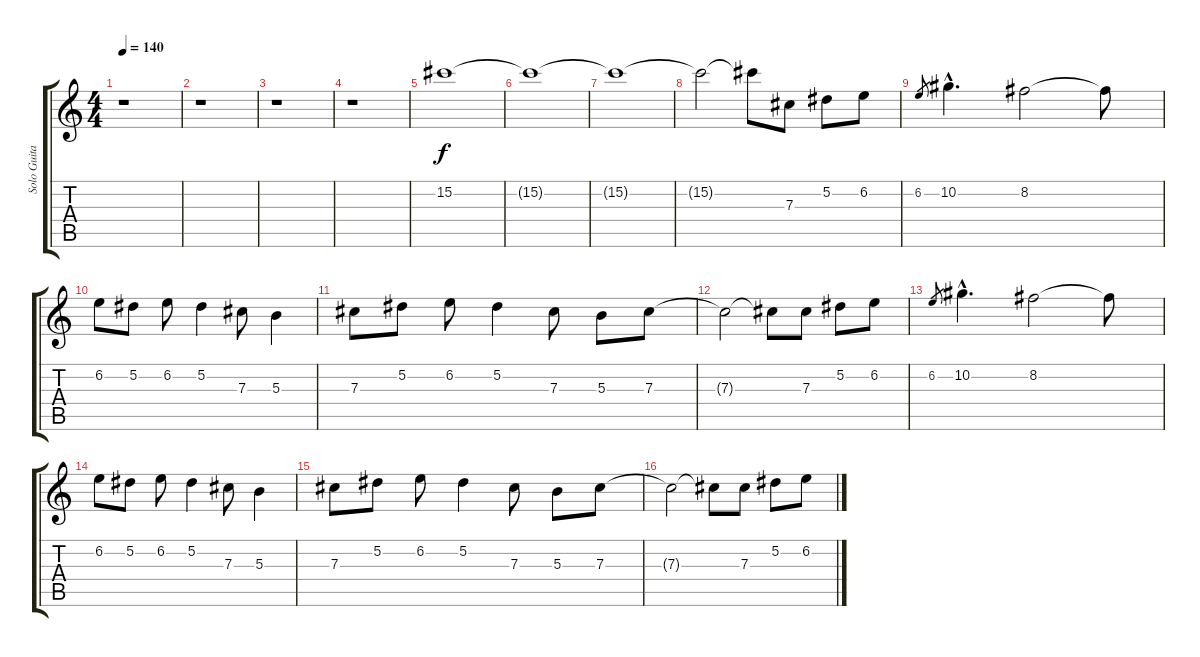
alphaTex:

\track ("Solo Guitar" "Solo Guita") {instrument distortionguitar}
\staff {score tabs}
\tuning (Eb4 Bb3 Gb3 Db3 Ab2 Eb2) {hide}
\ts (4 4)
\tempo 140
\clef g2
\ks c
r.1{dy f instrument distortionguitar} |
r.1 |
r.1 |
r.1 |
15.2.1 |
15.2{t}.1 |
15.2{t}.1 |
15.2{t}.2 15.2{t}.8 7.3.8 5.2.8 6.2.8 |
6.2.8{gr} 10.2{hac}.4{d} 8.2.2 8.2{t}.8 |
6.2.8 5.2.8 6.2.8 5.2.4 7.3.8 5.3.4 |
7.3.8 5.2.8 6.2.8 5.2.4 7.3.8 5.3.8 7.3.8 |
7.3{t}.2 7.3{t}.8 7.3.8 5.2.8 6.2.8 |
6.2.8{gr} 10.2{hac}.4{d} 8.2.2 8.2{t}.8 |
6.2.8 5.2.8 6.2.8 5.2.4 7.3.8 5.3.4 |
7.3.8 5.2.8 6.2.8 5.2.4 7.3.8 5.3.8 7.3.8 |
7.3{t}.2 7.3{t}.8 7.3.8 5.2.8 6.2.8
